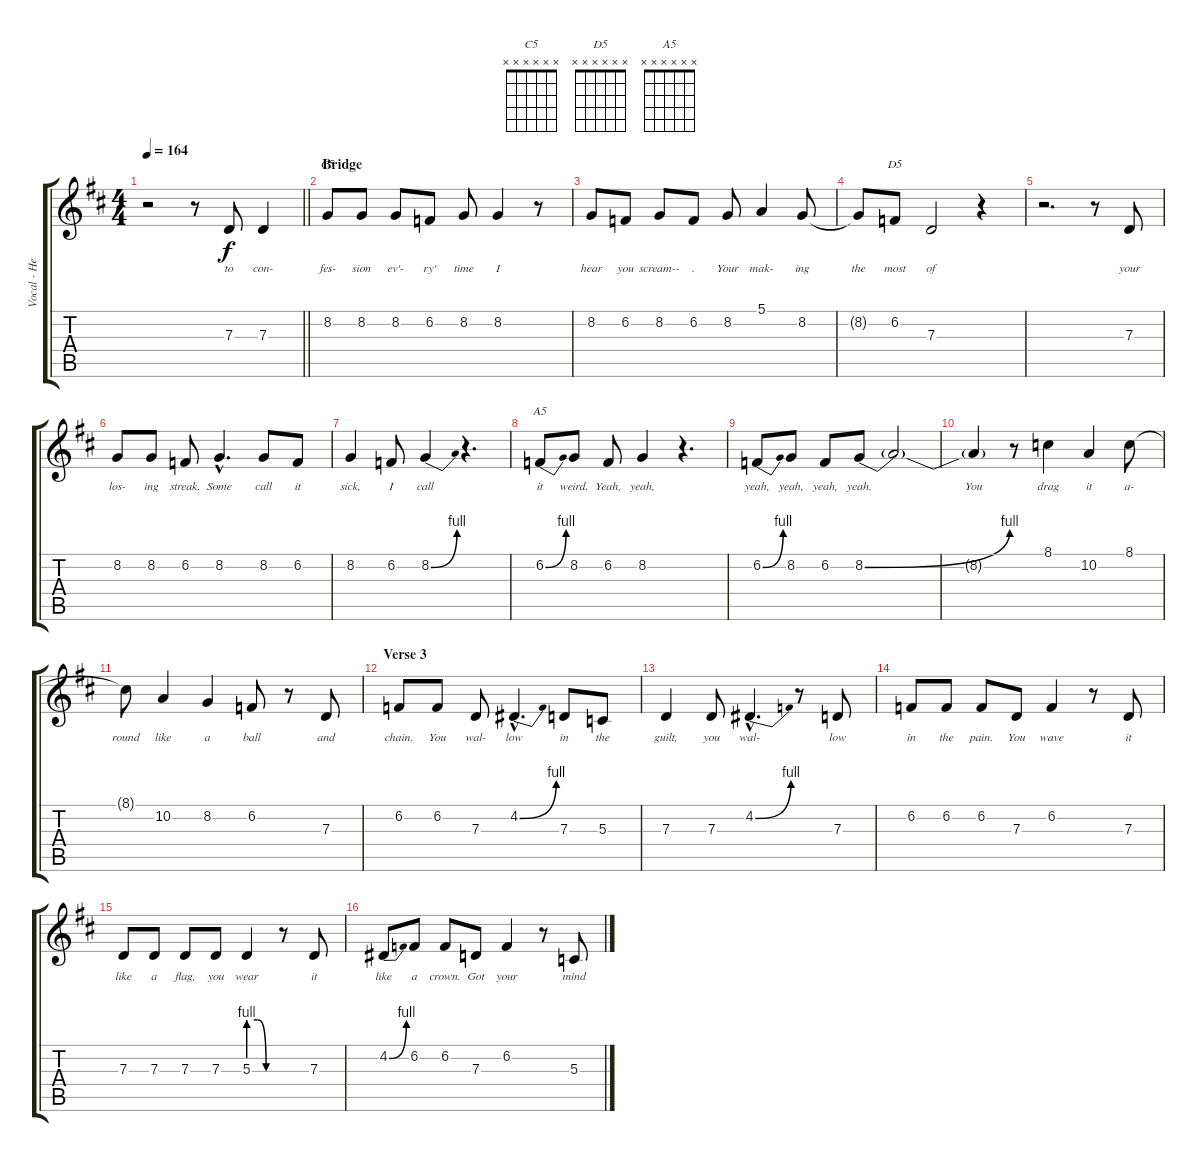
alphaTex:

\track ("Vocal - Henley + Frey + Schmit" "Vocal - He") {instrument lead2sawtooth}
\staff {score tabs}
\tuning (E4 B3 G3 D3 A2 E2) {hide}
\chord ("C5" x x x x x x)
\chord ("D5" x x x x x x)
\chord ("A5" x x x x x x)
\ts (4 4)
\tempo 164
\clef g2
\barLineRight lightlight
\ks d
r.2{dy f} r.8 7.3.8{lyrics (0 "to") lyrics (1 "") lyrics (2 "") lyrics (3 "") lyrics (4 "")} 7.3.4{lyrics (0 "con-") lyrics (1 "") lyrics (2 "") lyrics (3 "") lyrics (4 "")} |
\section ("" "Bridge")
8.2.8{ch "C5" lyrics (0 "fes-") lyrics (1 "") lyrics (2 "") lyrics (3 "") lyrics (4 "")} 8.2.8{lyrics (0 "sion") lyrics (1 "") lyrics (2 "") lyrics (3 "") lyrics (4 "")} 8.2.8{lyrics (0 "ev'-") lyrics (1 "") lyrics (2 "") lyrics (3 "") lyrics (4 "")} 6.2.8{lyrics (0 "ry'") lyrics (1 "") lyrics (2 "") lyrics (3 "") lyrics (4 "")} 8.2.8{lyrics (0 "time") lyrics (1 "") lyrics (2 "") lyrics (3 "") lyrics (4 "")} 8.2.4{lyrics (0 "I") lyrics (1 "") lyrics (2 "") lyrics (3 "") lyrics (4 "")} r.8 |
8.2.8{lyrics (0 "hear") lyrics (1 "") lyrics (2 "") lyrics (3 "") lyrics (4 "")} 6.2.8{lyrics (0 "you") lyrics (1 "") lyrics (2 "") lyrics (3 "") lyrics (4 "")} 8.2.8{lyrics (0 "scream--") lyrics (1 "") lyrics (2 "") lyrics (3 "") lyrics (4 "")} 6.2.8{lyrics (0 ".") lyrics (1 "") lyrics (2 "") lyrics (3 "") lyrics (4 "")} 8.2.8{lyrics (0 "Your") lyrics (1 "") lyrics (2 "") lyrics (3 "") lyrics (4 "")} 5.1.4{lyrics (0 "mak-") lyrics (1 "") lyrics (2 "") lyrics (3 "") lyrics (4 "")} 8.2.8{lyrics (0 "ing") lyrics (1 "") lyrics (2 "") lyrics (3 "") lyrics (4 "")} |
8.2{t}.8{lyrics (0 "the") lyrics (1 "") lyrics (2 "") lyrics (3 "") lyrics (4 "")} 6.2.8{ch "D5" lyrics (0 "most") lyrics (1 "") lyrics (2 "") lyrics (3 "") lyrics (4 "")} 7.3.2{lyrics (0 "of") lyrics (1 "") lyrics (2 "") lyrics (3 "") lyrics (4 "")} r.4 |
r.2{d} r.8 7.3.8{lyrics (0 "your") lyrics (1 "") lyrics (2 "") lyrics (3 "") lyrics (4 "")} |
8.2.8{lyrics (0 "los-") lyrics (1 "") lyrics (2 "") lyrics (3 "") lyrics (4 "")} 8.2.8{lyrics (0 "ing") lyrics (1 "") lyrics (2 "") lyrics (3 "") lyrics (4 "")} 6.2.8{lyrics (0 "streak.") lyrics (1 "") lyrics (2 "") lyrics (3 "") lyrics (4 "")} 8.2{hac}.4{d lyrics (0 "Some") lyrics (1 "") lyrics (2 "") lyrics (3 "") lyrics (4 "")} 8.2.8{lyrics (0 "call") lyrics (1 "") lyrics (2 "") lyrics (3 "") lyrics (4 "")} 6.2.8{lyrics (0 "it") lyrics (1 "") lyrics (2 "") lyrics (3 "") lyrics (4 "")} |
8.2.4{lyrics (0 "sick,") lyrics (1 "") lyrics (2 "") lyrics (3 "") lyrics (4 "")} 6.2.8{lyrics (0 "I") lyrics (1 "") lyrics (2 "") lyrics (3 "") lyrics (4 "")} 8.2{be (bend 0 0 60 4)}.4{lyrics (0 "call") lyrics (1 "") lyrics (2 "") lyrics (3 "") lyrics (4 "")} r.4{d} |
6.2{be (bend 0 0 60 4)}.8{ch "A5" lyrics (0 "it") lyrics (1 "") lyrics (2 "") lyrics (3 "") lyrics (4 "")} 8.2.8{lyrics (0 "weird.") lyrics (1 "") lyrics (2 "") lyrics (3 "") lyrics (4 "")} 6.2.8{lyrics (0 "Yeah,") lyrics (1 "") lyrics (2 "") lyrics (3 "") lyrics (4 "")} 8.2.4{lyrics (0 "yeah,") lyrics (1 "") lyrics (2 "") lyrics (3 "") lyrics (4 "")} r.4{d} |
6.2{be (bend 0 0 60 4)}.8{lyrics (0 "yeah,") lyrics (1 "") lyrics (2 "") lyrics (3 "") lyrics (4 "")} 8.2.8{lyrics (0 "yeah,") lyrics (1 "") lyrics (2 "") lyrics (3 "") lyrics (4 "")} 6.2.8{lyrics (0 "yeah,") lyrics (1 "") lyrics (2 "") lyrics (3 "") lyrics (4 "")} 8.2{be (bend 0 0 60 4)}.8{lyrics (0 "yeah.") lyrics (1 "") lyrics (2 "") lyrics (3 "") lyrics (4 "")} 8.2{t}.2{lyrics (0 "") lyrics (1 "") lyrics (2 "") lyrics (3 "") lyrics (4 "")} |
8.2{t}.4{lyrics (0 "You") lyrics (1 "") lyrics (2 "") lyrics (3 "") lyrics (4 "")} r.8 8.1.4{lyrics (0 "drag") lyrics (1 "") lyrics (2 "") lyrics (3 "") lyrics (4 "")} 10.2.4{lyrics (0 "it") lyrics (1 "") lyrics (2 "") lyrics (3 "") lyrics (4 "")} 8.1.8{lyrics (0 "a-") lyrics (1 "") lyrics (2 "") lyrics (3 "") lyrics (4 "")} |
8.1{t}.8{lyrics (0 "round") lyrics (1 "") lyrics (2 "") lyrics (3 "") lyrics (4 "")} 10.2.4{lyrics (0 "like") lyrics (1 "") lyrics (2 "") lyrics (3 "") lyrics (4 "")} 8.2.4{lyrics (0 "a") lyrics (1 "") lyrics (2 "") lyrics (3 "") lyrics (4 "")} 6.2.8{lyrics (0 "ball") lyrics (1 "") lyrics (2 "") lyrics (3 "") lyrics (4 "")} r.8 7.3.8{lyrics (0 "and") lyrics (1 "") lyrics (2 "") lyrics (3 "") lyrics (4 "")} |
\section ("" "Verse 3")
6.2.8{lyrics (0 "chain.") lyrics (1 "") lyrics (2 "") lyrics (3 "") lyrics (4 "")} 6.2.8{lyrics (0 "You") lyrics (1 "") lyrics (2 "") lyrics (3 "") lyrics (4 "")} 7.3.8{lyrics (0 "wal-") lyrics (1 "") lyrics (2 "") lyrics (3 "") lyrics (4 "")} 4.2{be (bend 0 0 60 4) hac}.4{d lyrics (0 "low") lyrics (1 "") lyrics (2 "") lyrics (3 "") lyrics (4 "")} 7.3.8{lyrics (0 "in") lyrics (1 "") lyrics (2 "") lyrics (3 "") lyrics (4 "")} 5.3.8{lyrics (0 "the") lyrics (1 "") lyrics (2 "") lyrics (3 "") lyrics (4 "")} |
7.3.4{lyrics (0 "guilt,") lyrics (1 "") lyrics (2 "") lyrics (3 "") lyrics (4 "")} 7.3.8{lyrics (0 "you") lyrics (1 "") lyrics (2 "") lyrics (3 "") lyrics (4 "")} 4.2{be (bend 0 0 60 4) hac}.4{d lyrics (0 "wal-") lyrics (1 "") lyrics (2 "") lyrics (3 "") lyrics (4 "")} r.8 7.3.8{lyrics (0 "low") lyrics (1 "") lyrics (2 "") lyrics (3 "") lyrics (4 "")} |
6.2.8{lyrics (0 "in") lyrics (1 "") lyrics (2 "") lyrics (3 "") lyrics (4 "")} 6.2.8{lyrics (0 "the") lyrics (1 "") lyrics (2 "") lyrics (3 "") lyrics (4 "")} 6.2.8{lyrics (0 "pain.") lyrics (1 "") lyrics (2 "") lyrics (3 "") lyrics (4 "")} 7.3.8{lyrics (0 "You") lyrics (1 "") lyrics (2 "") lyrics (3 "") lyrics (4 "")} 6.2.4{lyrics (0 "wave") lyrics (1 "") lyrics (2 "") lyrics (3 "") lyrics (4 "")} r.8 7.3.8{lyrics (0 "it") lyrics (1 "") lyrics (2 "") lyrics (3 "") lyrics (4 "")} |
7.3.8{lyrics (0 "like") lyrics (1 "") lyrics (2 "") lyrics (3 "") lyrics (4 "")} 7.3.8{lyrics (0 "a") lyrics (1 "") lyrics (2 "") lyrics (3 "") lyrics (4 "")} 7.3.8{lyrics (0 "flag,") lyrics (1 "") lyrics (2 "") lyrics (3 "") lyrics (4 "")} 7.3.8{lyrics (0 "you") lyrics (1 "") lyrics (2 "") lyrics (3 "") lyrics (4 "")} 5.3{be (custom 0 4 20 4 40 0 60 0)}.4{lyrics (0 "wear") lyrics (1 "") lyrics (2 "") lyrics (3 "") lyrics (4 "")} r.8 7.3.8{lyrics (0 "it") lyrics (1 "") lyrics (2 "") lyrics (3 "") lyrics (4 "")} |
4.2{be (bend 0 0 60 4)}.8{lyrics (0 "like") lyrics (1 "") lyrics (2 "") lyrics (3 "") lyrics (4 "")} 6.2.8{lyrics (0 "a") lyrics (1 "") lyrics (2 "") lyrics (3 "") lyrics (4 "")} 6.2.8{lyrics (0 "crown.") lyrics (1 "") lyrics (2 "") lyrics (3 "") lyrics (4 "")} 7.3.8{lyrics (0 "Got") lyrics (1 "") lyrics (2 "") lyrics (3 "") lyrics (4 "")} 6.2.4{lyrics (0 "your") lyrics (1 "") lyrics (2 "") lyrics (3 "") lyrics (4 "")} r.8 5.3.8{lyrics (0 "mind") lyrics (1 "") lyrics (2 "") lyrics (3 "") lyrics (4 "")}
